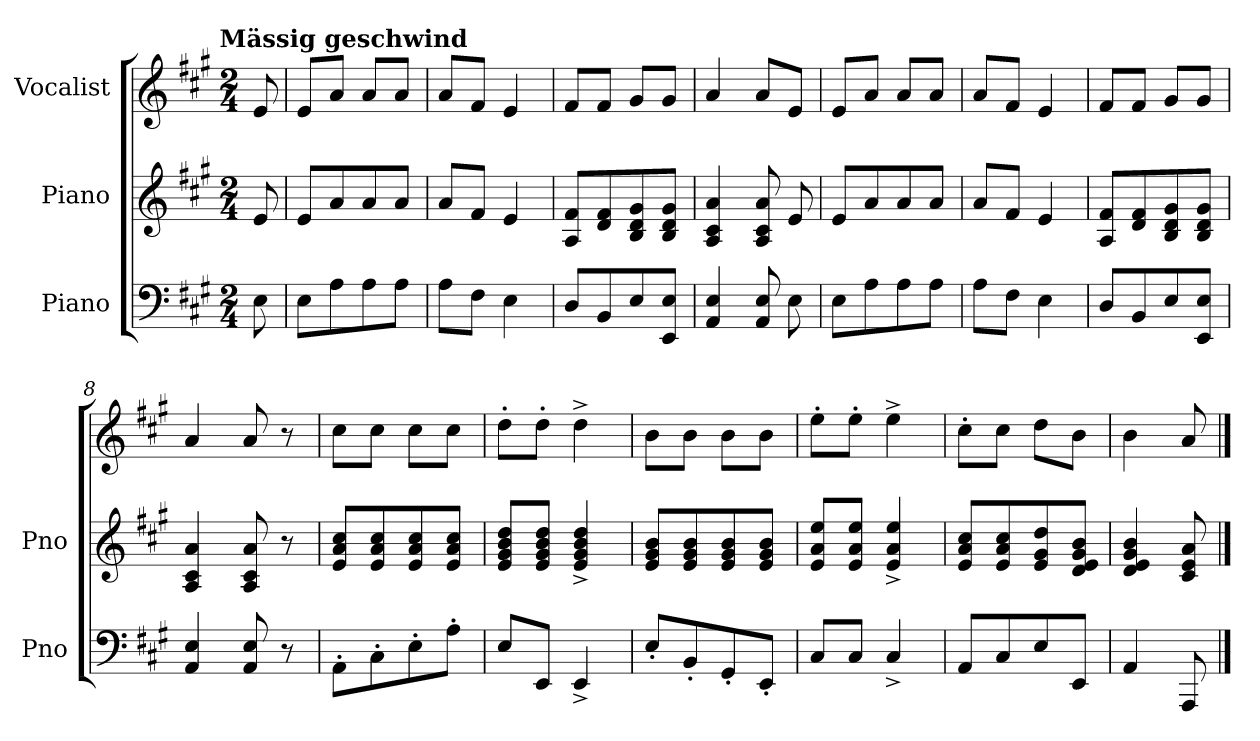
**kern	**kern	**kern
*part3	*part2	*part1
*staff3	*staff2	*staff1
*I"Piano	*I"Piano	*I"Vocalist
*I'Pno	*I'Pno	*
*clefF4	*clefG2	*clefG2
*k[f#c#g#]	*k[f#c#g#]	*k[f#c#g#]
*A:	*A:	*A:
!!LO:TX:omd:t=Mässig geschwind
*M2/4	*M2/4	*M2/4
*MM84	*MM84	*MM84
=	=	=
8E	8e	8e
=1	=1	=1
8EL	8eL	8e/L
8A	8a	8a/J
8A	8a	8a/L
8AJ	8aJ	8a/J
=2	=2	=2
8AL	8aL	8a/L
8F#J	8f#J	8f#/J
4E	4e	4e
=3	=3	=3
8DL	8A 8f#L	8f#/L
8BB	8d 8f#	8f#/J
8E	8B 8d 8g#	8g#/L
8EE 8EJ	8B 8d 8g#J	8g#/J
=4	=4	=4
4AA 4E	4A 4c# 4a	4a
8AA 8E	8A 8c# 8a	8a/L
8E	8e	8e/J
=5	=5	=5
8EL	8eL	8e/L
8A	8a	8a/J
8A	8a	8a/L
8AJ	8aJ	8a/J
=6	=6	=6
8AL	8aL	8a/L
8F#J	8f#J	8f#/J
4E	4e	4e
=7	=7	=7
8DL	8A 8f#L	8f#/L
8BB	8d 8f#	8f#/J
8E	8B 8d 8g#	8g#/L
8EE 8EJ	8B 8d 8g#J	8g#/J
=8	=8	=8
4AA 4E	4A 4c# 4a	4a
8AA 8E	8A 8c# 8a	8a
8r	8r	8r
=9	=9	=9
8AA'L	8e 8a 8cc#L	8cc#\L
8C#'	8e 8a 8cc#	8cc#\J
8E'	8e 8a 8cc#	8cc#\L
8A'J	8e 8a 8cc#J	8cc#\J
=10	=10	=10
8EL	8e 8g# 8b 8ddL	8dd'\L
8EEJ	8e 8g# 8b 8ddJ	8dd'\J
4EE^	4e^ 4g#^ 4b^ 4dd^	4dd^
=11	=11	=11
8E'L	8e 8g# 8bL	8b\L
8BB'	8e 8g# 8b	8b\J
8GG#'	8e 8g# 8b	8b\L
8EE'J	8e 8g# 8bJ	8b\J
=12	=12	=12
8C#L	8e 8a 8eeL	8ee'\L
8C#J	8e 8a 8eeJ	8ee'\J
4C#^	4e^ 4a^ 4ee^	4ee^
=13	=13	=13
8AAL	8e 8a 8cc#L	8cc#'\L
8C#	8e 8a 8cc#	8cc#\J
8E	8e 8g# 8dd	8dd\L
8EEJ	8d 8e 8g# 8bJ	8b\J
=14	=14	=14
4AA	4d 4e 4g# 4b	4b
8AAA	8c# 8e 8a	8a
==	==	==
*-	*-	*-
